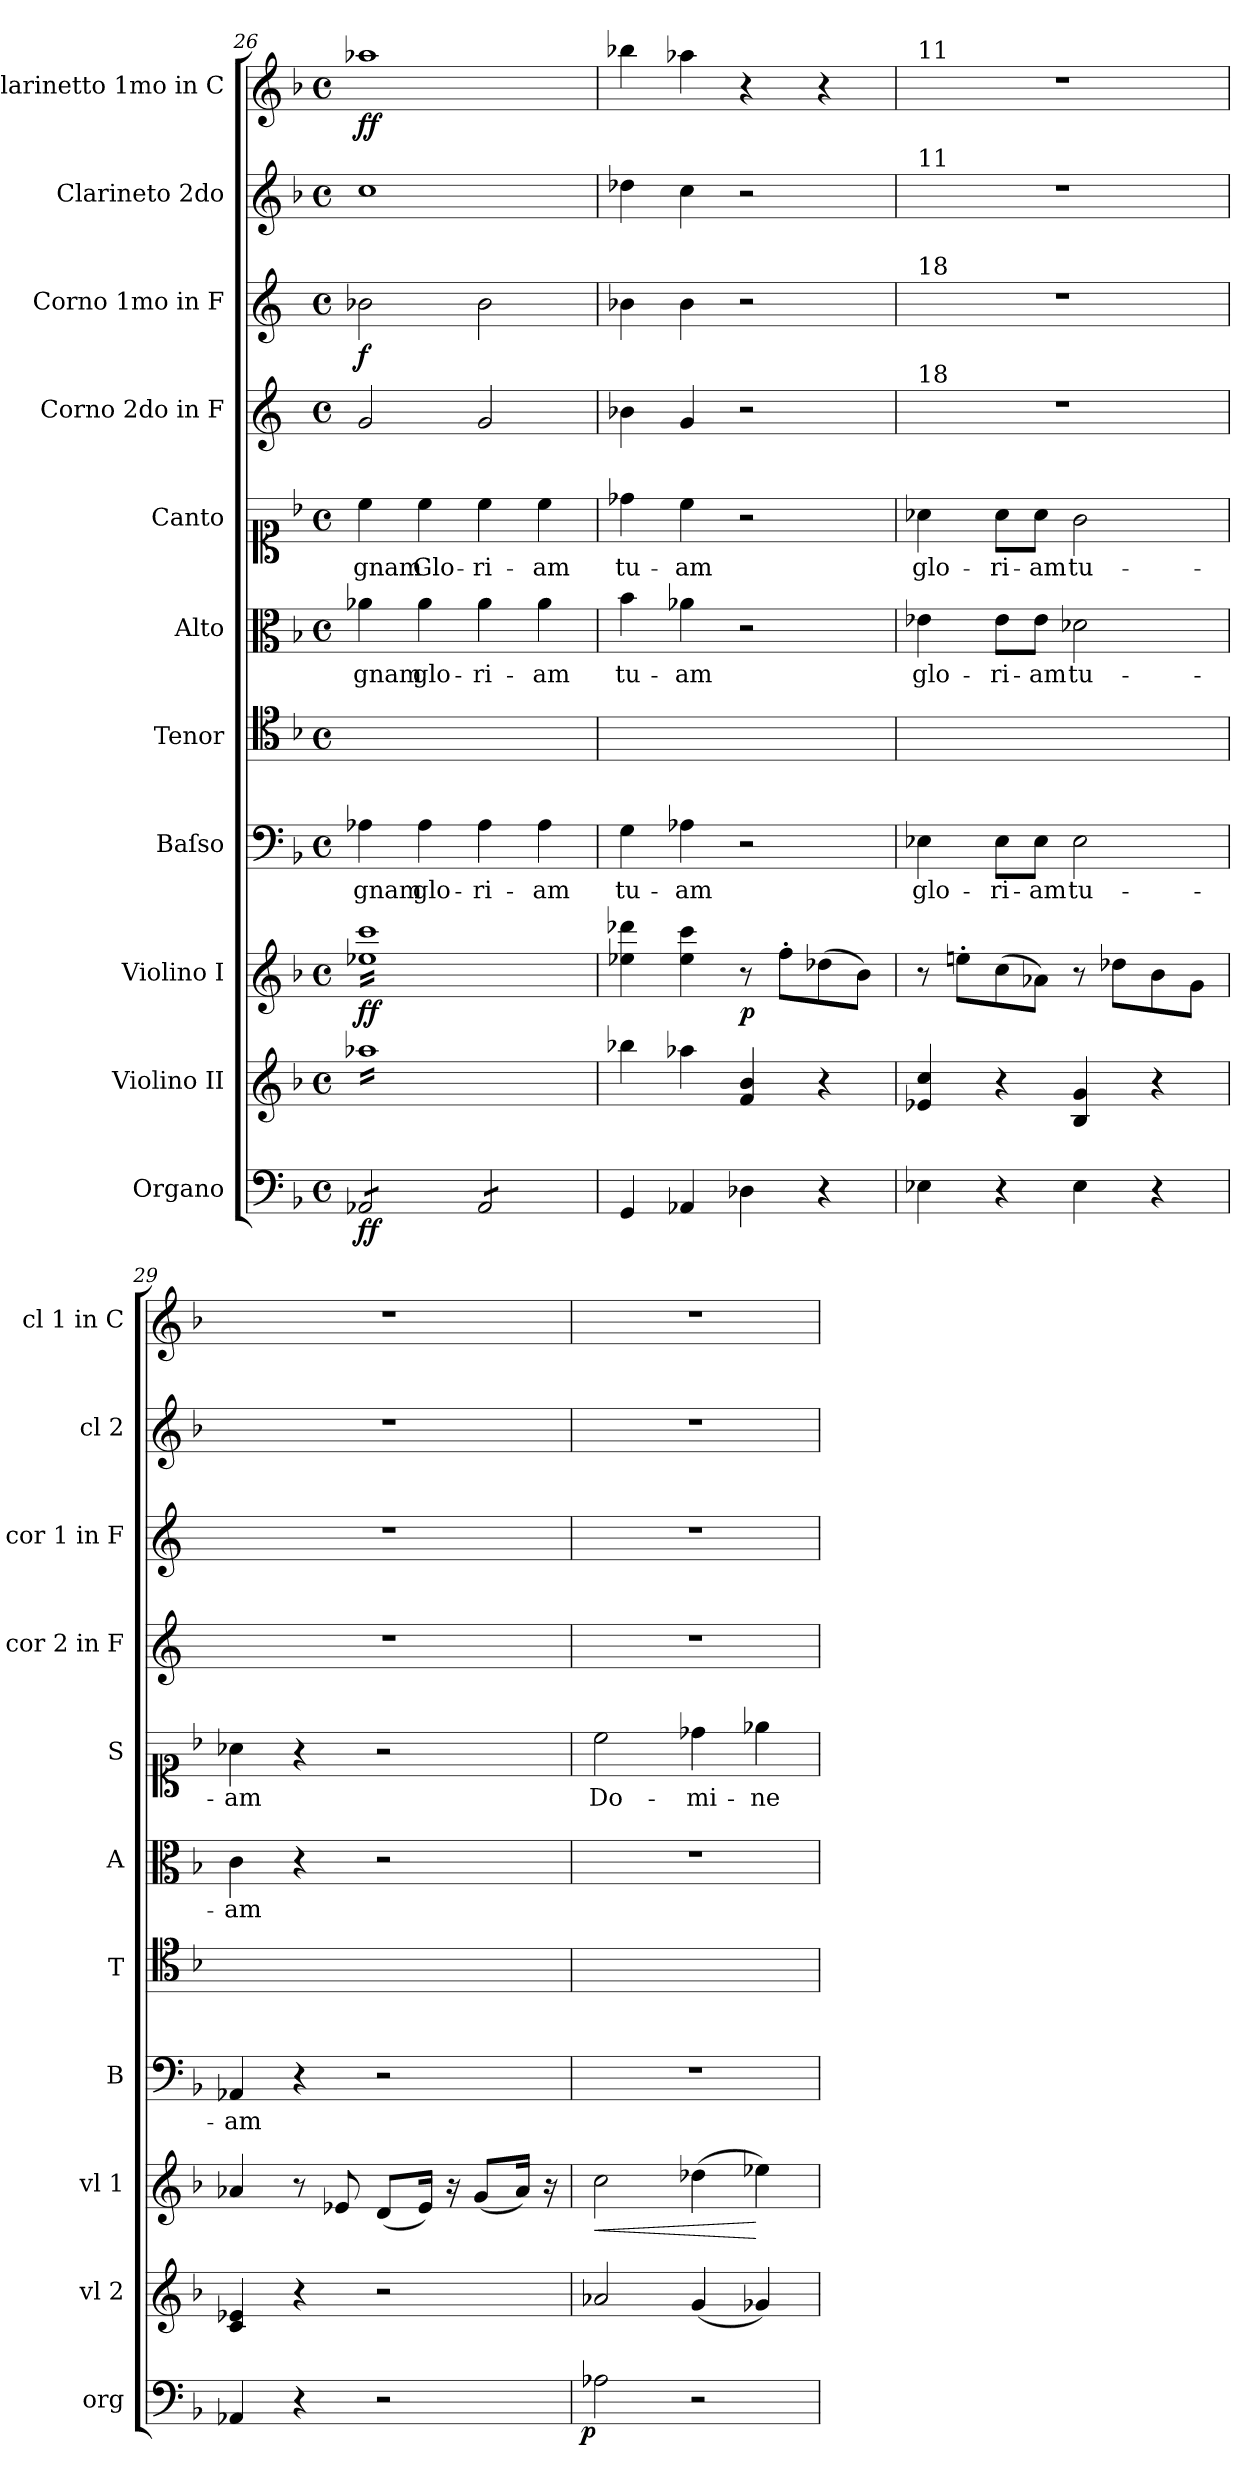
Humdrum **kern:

**kern	**dynam	**kern	**kern	**dynam	**kern	**text	**kern	**kern	**text	**kern	**text	**kern	**kern	**dynam	**kern	**kern	**dynam
*part11	*part11	*part10	*part9	*part9	*part8	*part8	*part7	*part6	*part6	*part5	*part5	*part4	*part3	*part3	*part2	*part1	*part1
*staff11	*staff11	*staff10	*staff9	*staff9	*staff8	*staff8	*staff7	*staff6	*staff6	*staff5	*staff5	*staff4	*staff3	*staff3	*staff2	*staff1	*staff1
*I"Organo	*	*I"Violino II	*I"Violino I	*	*I"Baſso	*	*I"Tenor	*I"Alto	*	*I"Canto	*	*I"Corno 2do in F	*I"Corno 1mo in F	*	*I"Clarineto 2do	*I"Clarinetto 1mo in C	*
*I'org	*	*I'vl 2	*I'vl 1	*	*I'B	*	*I'T	*I'A	*	*I'S	*	*I'cor 2 in F	*I'cor 1 in F	*	*I'cl 2	*I'cl 1 in C	*
*clefF4	*	*clefG2	*clefG2	*	*clefF4	*	*clefC4	*clefC3	*	*clefC1	*	*clefG2	*clefG2	*	*clefG2	*clefG2	*
*	*	*	*	*	*	*	*	*	*	*	*	*ITrd4c7	*ITrd4c7	*	*	*	*
*k[b-]	*	*k[b-]	*k[b-]	*	*k[b-]	*	*k[b-]	*k[b-]	*	*k[b-]	*	*k[b-]	*k[b-]	*	*k[b-]	*k[b-]	*
*F:	*	*F:	*F:	*	*F:	*	*F:	*F:	*	*F:	*	*	*	*	*F:	*F:	*
*M4/4	*	*M4/4	*M4/4	*	*M4/4	*	*M4/4	*M4/4	*	*M4/4	*	*M4/4	*M4/4	*	*M4/4	*M4/4	*
*met(c)	*	*met(c)	*met(c)	*	*met(c)	*	*met(c)	*met(c)	*	*met(c)	*	*met(c)	*met(c)	*	*met(c)	*met(c)	*
=26	=26	=26	=26	=26	=26	=26	=26	=26	=26	=26	=26	=26	=26	=26	=26	=26	=26
!	!	!	!	!LO:DY:b	!	!	!	!	!	!	!	!	!	!	!	!	!
*tremolo	*	*	*	*	*	*	*	*	*	*	*	*	*	*	*	*	*
*	*	*tremolo	*	*	*	*	*	*	*	*	*	*	*	*	*	*	*
*	*	*	*tremolo	*	*	*	*	*	*	*	*	*	*	*	*	*	*
8AA-X/L	ff	16aa-X\LL	16ee-X\ 16ccc\LL	ff	4A-X\	-gnam	1ryy	4a-X\	-gnam	4cc\	-gnam	2c/	2e-X\	f	1cc	1aa-X	ff
.	.	16aa-X\	16ee-X\ 16ccc\	.	.	.	.	.	.	.	.	.	.	.	.	.	.
8AA-X/	.	16aa-X\	16ee-X\ 16ccc\	.	.	.	.	.	.	.	.	.	.	.	.	.	.
.	.	16aa-X\	16ee-X\ 16ccc\	.	.	.	.	.	.	.	.	.	.	.	.	.	.
8AA-X/	.	16aa-X\	16ee-X\ 16ccc\	.	4A-\	glo-	.	4a-\	glo-	4cc\	Glo-	.	.	.	.	.	.
.	.	16aa-X\	16ee-X\ 16ccc\	.	.	.	.	.	.	.	.	.	.	.	.	.	.
8AA-X/J	.	16aa-X\	16ee-X\ 16ccc\	.	.	.	.	.	.	.	.	.	.	.	.	.	.
.	.	16aa-X\	16ee-X\ 16ccc\	.	.	.	.	.	.	.	.	.	.	.	.	.	.
8AA-/L	.	16aa-X\	16ee-X\ 16ccc\	.	4A-\	-ri-	.	4a-\	-ri-	4cc\	-ri-	2c/	2e-\	.	.	.	.
.	.	16aa-X\	16ee-X\ 16ccc\	.	.	.	.	.	.	.	.	.	.	.	.	.	.
8AA-/	.	16aa-X\	16ee-X\ 16ccc\	.	.	.	.	.	.	.	.	.	.	.	.	.	.
.	.	16aa-X\	16ee-X\ 16ccc\	.	.	.	.	.	.	.	.	.	.	.	.	.	.
8AA-/	.	16aa-X\	16ee-X\ 16ccc\	.	4A-\	-am	.	4a-\	-am	4cc\	-am	.	.	.	.	.	.
.	.	16aa-X\	16ee-X\ 16ccc\	.	.	.	.	.	.	.	.	.	.	.	.	.	.
8AA-/J	.	16aa-X\	16ee-X\ 16ccc\	.	.	.	.	.	.	.	.	.	.	.	.	.	.
*Xtremolo	*	*	*	*	*	*	*	*	*	*	*	*	*	*	*	*	*
.	.	16aa-X\JJ	16ee-X\ 16ccc\JJ	.	.	.	.	.	.	.	.	.	.	.	.	.	.
*	*	*	*Xtremolo	*	*	*	*	*	*	*	*	*	*	*	*	*	*
*	*	*Xtremolo	*	*	*	*	*	*	*	*	*	*	*	*	*	*	*
=27	=27	=27	=27	=27	=27	=27	=27	=27	=27	=27	=27	=27	=27	=27	=27	=27	=27
4GG/	.	4bb-X\	4ee-X\ 4ddd-X\	.	4G\	tu-	1ryy	4b-\	tu-	4dd-X\	tu-	4e-X\	4e-X\	.	4dd-X\	4bb-X\	.
4AA-X/	.	4aa-X\	4ee-\ 4ccc\	.	4A-X\	-am	.	4a-X\	-am	4cc\	-am	4c/	4e-\	.	4cc\	4aa-X\	.
!	!	!	!	!LO:DY:b	!	!	!	!	!	!	!	!	!	!	!	!	!
4D-X\	.	4f/ 4b-/	8r	p	2r	.	.	2r	.	2r	.	2r	2r	.	2r	4r	.
.	.	.	8ff'\L	.	.	.	.	.	.	.	.	.	.	.	.	.	.
4r	.	4r	(8dd-X\	.	.	.	.	.	.	.	.	.	.	.	.	4r	.
.	.	.	8b-\J)	.	.	.	.	.	.	.	.	.	.	.	.	.	.
=28	=28	=28	=28	=28	=28	=28	=28	=28	=28	=28	=28	=28	=28	=28	=28	=28	=28
!	!	!	!	!	!	!	!	!	!	!	!	!	!	!	!	!LO:TX:a:t=11	!
!	!	!	!	!	!	!	!	!	!	!	!	!	!	!	!LO:TX:a:t=11	!	!
!	!	!	!	!	!	!	!	!	!	!	!	!	!LO:TX:a:t=18	!	!	!	!
!	!	!	!	!	!	!	!	!	!	!	!	!LO:TX:a:t=18	!	!	!	!	!
4E-X\	.	4e-X/ 4cc/	8r	.	4E-X\	glo-	1ryy	4e-X\	glo-	4a-X\	glo-	1r	1r	.	1r	1r	.
.	.	.	8een'\L	.	.	.	.	.	.	.	.	.	.	.	.	.	.
4r	.	4r	(8cc\	.	8E-\L	-ri-	.	8e-\L	-ri-	8a-\L	-ri-	.	.	.	.	.	.
.	.	.	8a-X\J)	.	8E-\J	-am	.	8e-\J	-am	8a-\J	-am	.	.	.	.	.	.
4E-\	.	4B-/ 4g/	8r	.	2E-\	tu-	.	2d-X\	tu-	2g\	tu-	.	.	.	.	.	.
.	.	.	8dd-X\L	.	.	.	.	.	.	.	.	.	.	.	.	.	.
4r	.	4r	8b-\	.	.	.	.	.	.	.	.	.	.	.	.	.	.
.	.	.	8g\J	.	.	.	.	.	.	.	.	.	.	.	.	.	.
=29	=29	=29	=29	=29	=29	=29	=29	=29	=29	=29	=29	=29	=29	=29	=29	=29	=29
4AA-X/	.	4c/ 4e-X/	4a-X/	.	4AA-X/	-am	1ryy	4c\	-am	4a-X\	-am	1r	1r	.	1r	1r	.
4r	.	4r	8r	.	4r	.	.	4r	.	4r	.	.	.	.	.	.	.
.	.	.	8e-X/	.	.	.	.	.	.	.	.	.	.	.	.	.	.
2r	.	2r	(8d/L	.	2r	.	.	2r	.	2r	.	.	.	.	.	.	.
.	.	.	16e-/Jk)	.	.	.	.	.	.	.	.	.	.	.	.	.	.
.	.	.	16r	.	.	.	.	.	.	.	.	.	.	.	.	.	.
.	.	.	(8g/L	.	.	.	.	.	.	.	.	.	.	.	.	.	.
.	.	.	16a-/Jk)	.	.	.	.	.	.	.	.	.	.	.	.	.	.
.	.	.	16r	.	.	.	.	.	.	.	.	.	.	.	.	.	.
=30	=30	=30	=30	=30	=30	=30	=30	=30	=30	=30	=30	=30	=30	=30	=30	=30	=30
!	!LO:DY:rj	!	!	!LO:HP:b	!	!	!	!	!	!	!	!	!	!	!	!	!
2A-X\	p	2a-X/	2cc\	<	1r	.	1ryy	1r	.	2cc\	Do-	1r	1r	.	1r	1r	.
2r	.	(4g/	(4dd-X\	.	.	.	.	.	.	4dd-X\	-mi-	.	.	.	.	.	.
.	.	4g-X/)	4ee-X\)	[	.	.	.	.	.	4ee-X\	-ne	.	.	.	.	.	.
=	=	=	=	=	=	=	=	=	=	=	=	=	=	=	=	=	=
*-	*-	*-	*-	*-	*-	*-	*-	*-	*-	*-	*-	*-	*-	*-	*-	*-	*-
